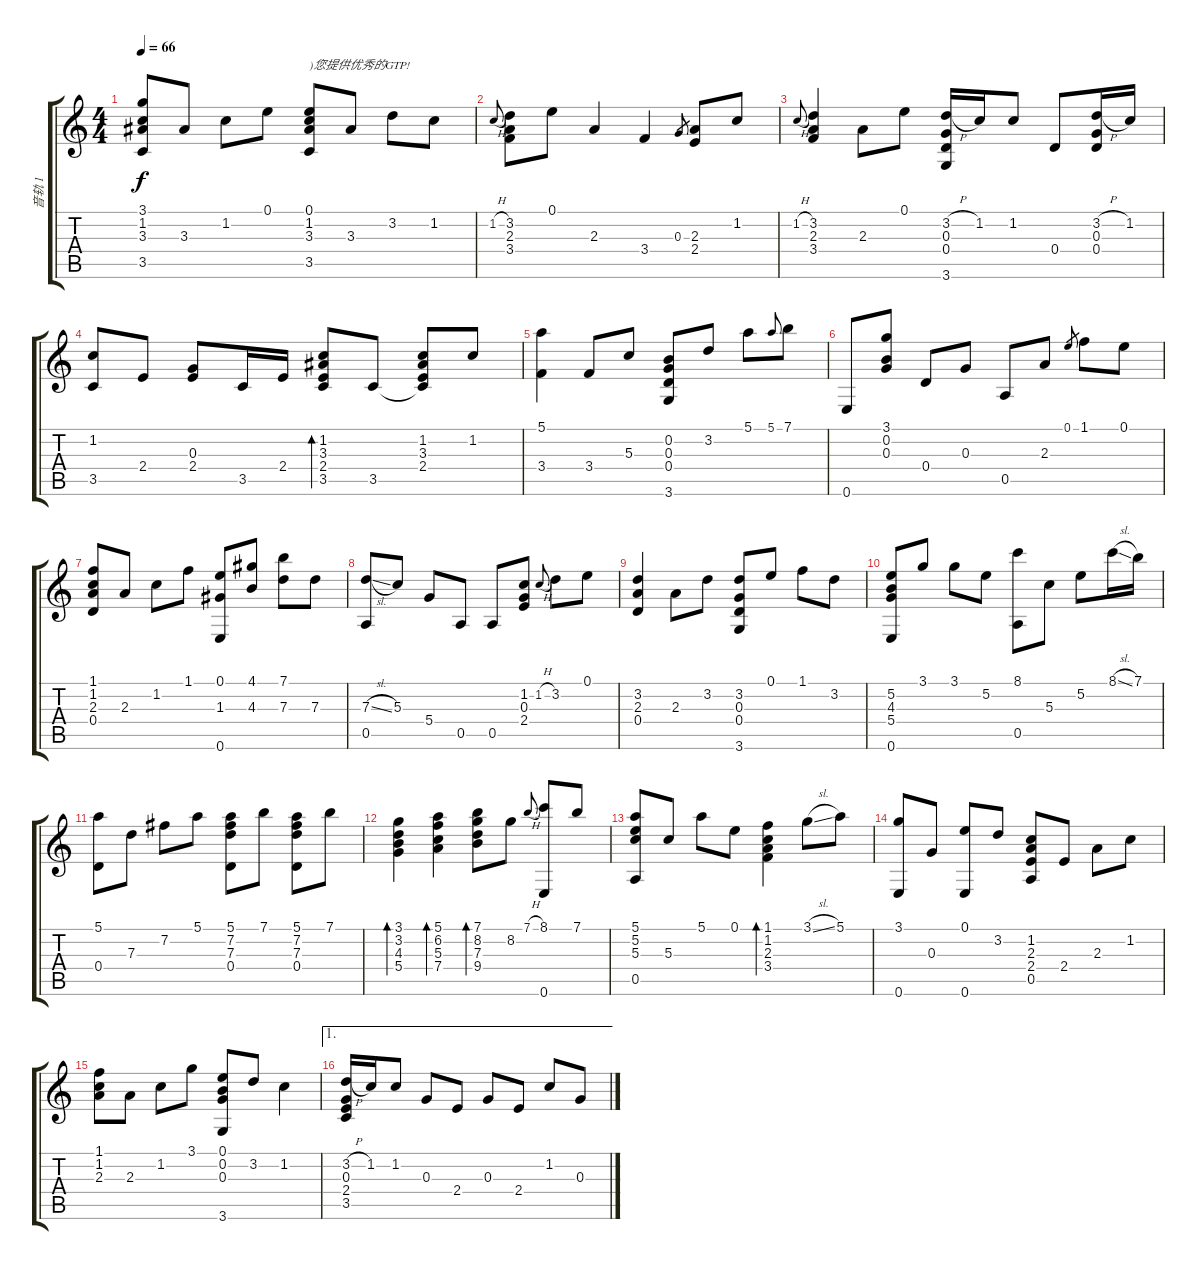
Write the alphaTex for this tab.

\track ("音轨 1" "音轨 1") {instrument acousticguitarsteel}
\staff {score tabs}
\tuning (E4 B3 G3 D3 A2 E2) {hide}
\ts (4 4)
\tempo 66
\clef g2
\ks c
(3.1 1.2 3.3 3.5).8{dy f} 3.3.8 1.2.8 0.1.8 (0.1 1.2 3.3 3.5).8{txt ")您提供优秀的GTP!"} 3.3.8 3.2.8 1.2.8 |
1.2{h}.8{gr onbeat} (3.2 2.3 3.4).8 0.1.8 2.3.4 3.4.4 0.3.8{gr} (2.3 2.4).8 1.2.8 |
1.2{h}.8{gr onbeat} (3.2 2.3 3.4).4 2.3.8 0.1.8 (3.2{h} 0.3 0.4 3.6).16 1.2.16 1.2.8 0.4.8 (3.2{h} 0.3 0.4).16 1.2.16 |
(1.2 3.5).8 2.4.8 (0.3 2.4).8 3.5.16 2.4.16 (1.2 3.3 2.4 3.5).8{bd 240} 3.5.8 (1.2 3.3 2.4 3.5{t}).8 1.2.8 |
(5.1 3.4).4 3.4.8 5.3.8 (0.2 0.3 0.4 3.6).8 3.2.8 5.1.8 5.1.8{gr onbeat} 7.1.8 |
0.6.8 (3.1 0.2 0.3).8 0.4.8 0.3.8 0.5.8 2.3.8 0.1.8{gr} 1.1.8 0.1.8 |
(1.1 1.2 2.3 0.4).8 2.3.8 1.2.8 1.1.8 (0.1 1.3 0.6).8 (4.1 4.3).8 (7.1 7.3).8 7.3.8 |
(7.3{sl} 0.5).8 5.3.8 5.4.8 0.5.8 0.5.8 (1.2 0.3 2.4).8 1.2{h}.8{gr onbeat} 3.2.8 0.1.8 |
(3.2 2.3 0.4).4 2.3.8 3.2.8 (3.2 0.3 0.4 3.6).8 0.1.8 1.1.8 3.2.8 |
(5.2 4.3 5.4 0.6).8 3.1.8 3.1.8 5.2.8 (8.1 0.5).8 5.3.8 5.2.8 8.1{sl}.16 7.1.16 |
(5.1 0.4).8 7.3.8 7.2.8 5.1.8 (5.1 7.2 7.3 0.4).8 7.1.8 (5.1 7.2 7.3 0.4).8 7.1.8 |
(3.1 3.2 4.3 5.4).4{bd 240} (5.1 6.2 5.3 7.4).4{bd 240} (7.1 8.2 7.3 9.4).8{bd 240} 8.2.8 7.1{h}.8{gr onbeat} (8.1 0.6).8 7.1.8 |
(5.1 5.2 5.3 0.5).8 5.3.8 5.1.8 0.1.8 (1.1 1.2 2.3 3.4).4{bd 240} 3.1{sl}.8 5.1.8 |
(3.1 0.6).8 0.3.8 (0.1 0.6).8 3.2.8 (1.2 2.3 2.4 0.5).8 2.4.8 2.3.8 1.2.8 |
(1.1 1.2 2.3).8 2.3.8 1.2.8 3.1.8 (0.1 0.2 0.3 3.6).8 3.2.8 1.2.4 |
\ae 1
(3.2{h} 0.3 2.4 3.5).16 1.2.16 1.2.8 0.3.8 2.4.8 0.3.8 2.4.8 1.2.8 0.3.8
